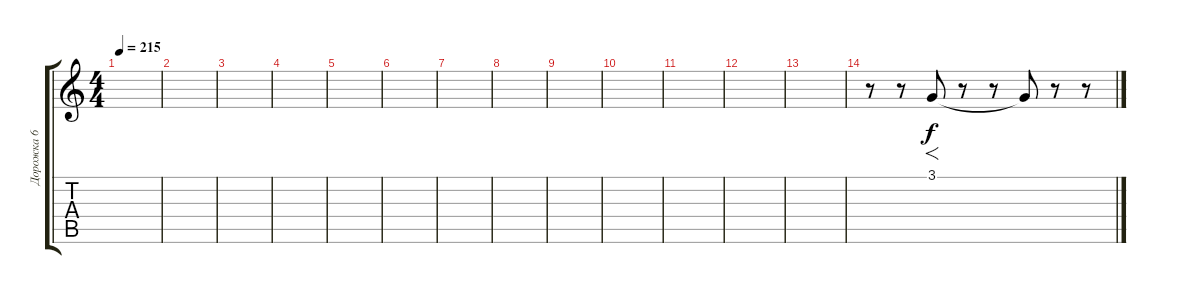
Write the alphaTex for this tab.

\track ("Дорожка 6" "Дорожка 6") {instrument choiraahs}
\staff {score tabs}
\tuning (E4 B3 G3 D3 A2 E2) {hide}
\ts (4 4)
\tempo 215
\clef g2
\ks c
|
|
|
|
|
|
|
|
|
|
|
|
|
r.8 r.8 3.1.8{f} r.8 r.8 3.1{t}.8 r.8 r.8
